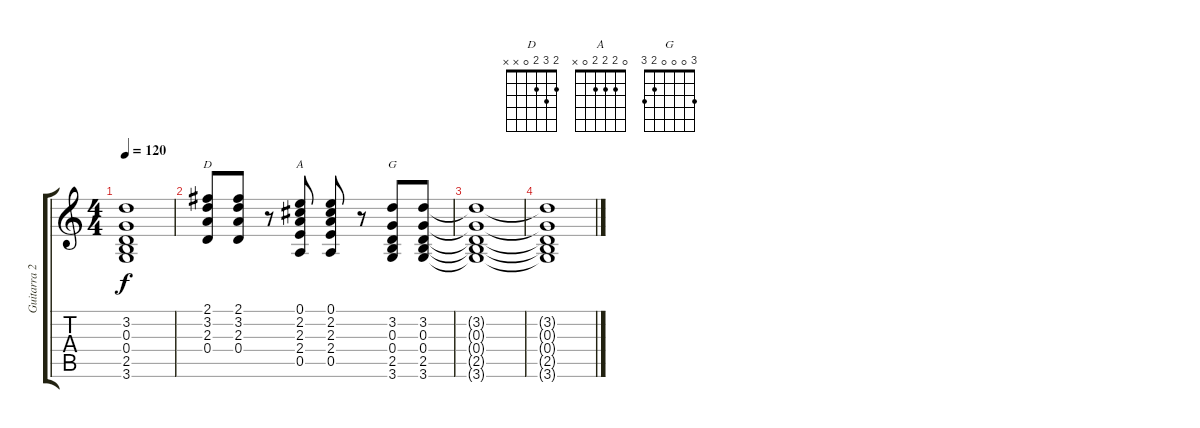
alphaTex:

\track ("Guitarra 2" "Guitarra 2") {instrument distortionguitar}
\staff {score tabs}
\tuning (E4 B3 G3 D3 A2 E2) {hide}
\chord ("D" 2 3 2 0 x x)
\chord ("A" 0 2 2 2 0 x)
\chord ("G" 3 0 0 0 2 3)
\ts (4 4)
\tempo 120
\clef g2
\ks c
(3.2{t} 0.3{t} 0.4{t} 2.5{t} 3.6{t}).1{dy f} |
(2.1 3.2 2.3 0.4).8{ch "D"} (2.1 3.2 2.3 0.4).8 r.8 (0.1 2.2 2.3 2.4 0.5).8{ch "A"} (0.1 2.2 2.3 2.4 0.5).8 r.8 (3.2 0.3 0.4 2.5 3.6).8{ch "G"} (3.2 0.3 0.4 2.5 3.6).8 |
(3.2{t} 0.3{t} 0.4{t} 2.5{t} 3.6{t}).1 |
(3.2{t} 0.3{t} 0.4{t} 2.5{t} 3.6{t}).1
